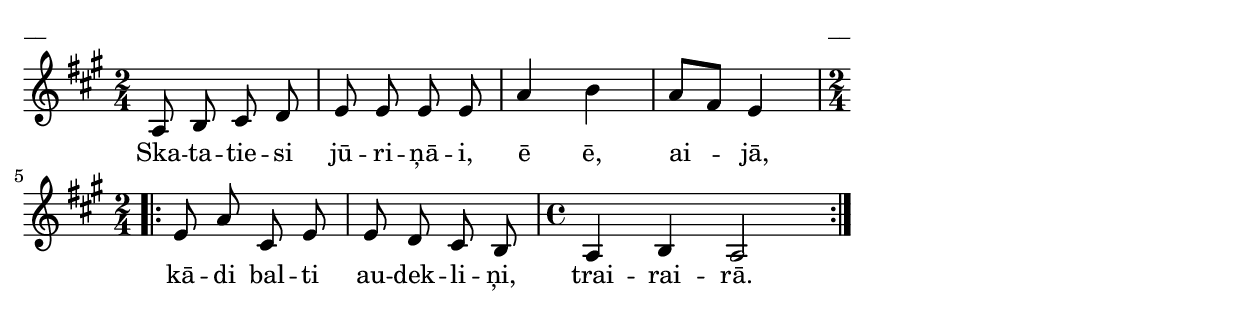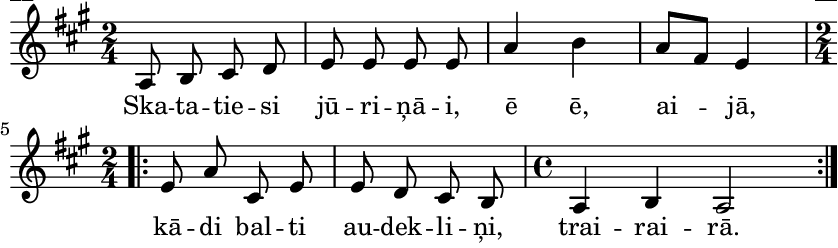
\version "2.13.18"
#(ly:set-option 'crop #t)

%\header {
%    title = "Skatatiesi jūriņāi",AA lapas
%}
\paper {
line-width = 14\cm
left-margin = 0.4\cm
between-system-padding = 0.1\cm
between-system-space = 0.1\cm
}
\layout {
indent = #0
ragged-last = ##f
}

voiceA = \relative c' {
\clef "treble"
\key a \major 
\time 2/4
a8 b cis d |
e8 e e e |
a4 b |
a8[ fis] e4 |
\repeat volta 2 {
\time 2/4
e8 a cis, e |
e8 d cis b |
\time 4/4 |
a4 b a2 |
}
} 

lyricA = \lyricmode {
Ska -- ta -- tie -- si jū -- ri -- ņā -- i, ē ē, ai -- jā,
kā -- di bal -- ti au -- dek -- li -- ņi, trai -- rai -- rā. 
} 

fullScore = <<
\new Staff {
<<
\new Voice = "voiceA" { \oneVoice \autoBeamOff \voiceA }
\new Lyrics \lyricsto "voiceA" \lyricA
>>
}
>>

\score {
\fullScore
\header { piece = "__" opus = "__" }
}
\markup { \with-color #(x11-color 'white) \sans \smaller "__" }
\score {
\unfoldRepeats
\fullScore
\midi {
\context { \Staff \remove "Staff_performer" }
\context { \Voice \consists "Staff_performer" }
}
}


